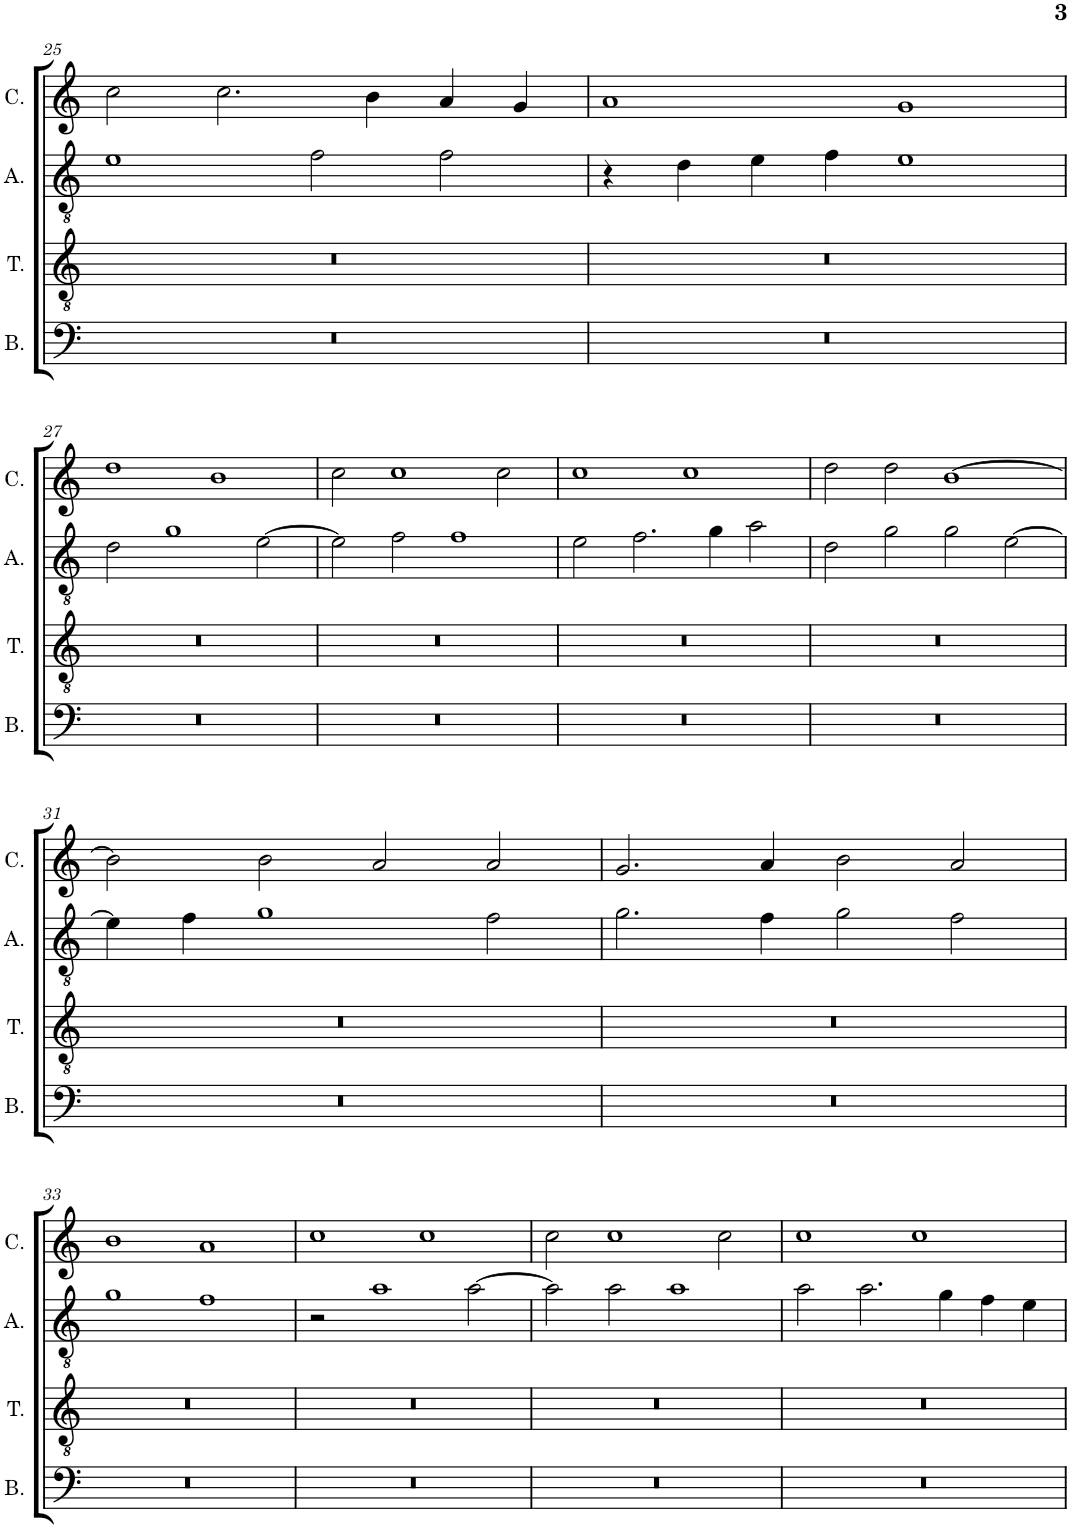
**kern	**kern	**kern	**kern
*part4	*part3	*part2	*part1
*staff4	*staff3	*staff2	*staff1
*I"Bassus	*I"Tenor	*I"Altus	*I"Cantus
*I'B.	*I'T.	*I'A.	*I'C.
!!LO:PB:g=z
*clefF4	*clefGv2	*clefGv2	*clefG2
*k[]	*k[]	*k[]	*k[]
*M2/1	*M2/1	*M2/1	*M2/1
=25	=25	=25	=25
0r	0r	1e	2cc\
.	.	.	2.cc\
.	.	2f\	.
.	.	.	4b\
.	.	2f\	4a/
.	.	.	4g/
=26	=26	=26	=26
0r	0r	4r	1a
.	.	4d\	.
.	.	4e\	.
.	.	4f\	.
.	.	1e	1g
!!LO:LB:g=z
=27	=27	=27	=27
0r	0r	2d\	1dd
.	.	1g	.
.	.	.	1b
.	.	[2e\	.
=28	=28	=28	=28
0r	0r	2e\]	2cc\
.	.	2f\	1cc
.	.	1f	.
.	.	.	2cc\
=29	=29	=29	=29
0r	0r	2e\	1cc
.	.	2.f\	.
.	.	.	1cc
.	.	4g\	.
.	.	2a\	.
=30	=30	=30	=30
0r	0r	2d\	2dd\
.	.	2g\	2dd\
.	.	2g\	[1b
.	.	[2e\	.
!!LO:LB:g=z
=31	=31	=31	=31
0r	0r	4e\]	2b\]
.	.	4f\	.
.	.	1g	2b\
.	.	.	2a/
.	.	2f\	2a/
=32	=32	=32	=32
0r	0r	2.g\	2.g/
.	.	4f\	4a/
.	.	2g\	2b\
.	.	2f\	2a/
!!LO:LB:g=z
=33	=33	=33	=33
0r	0r	1g	1b
.	.	1f	1a
=34	=34	=34	=34
0r	0r	2r	1cc
.	.	1a	.
.	.	.	1cc
.	.	[2a\	.
=35	=35	=35	=35
0r	0r	2a\]	2cc\
.	.	2a\	1cc
.	.	1a	.
.	.	.	2cc\
=36	=36	=36	=36
0r	0r	2a\	1cc
.	.	2.a\	.
.	.	.	1cc
.	.	4g\	.
.	.	4f\	.
.	.	4e\	.
=	=	=	=
*-	*-	*-	*-
